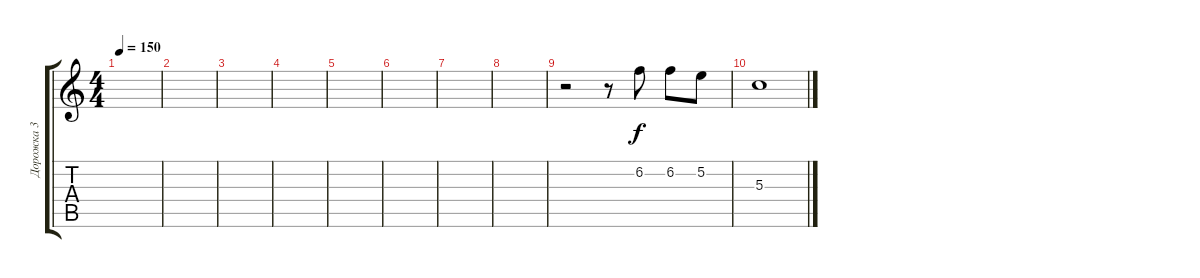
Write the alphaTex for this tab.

\track ("Дорожка 3" "Дорожка 3") {instrument overdrivenguitar}
\staff {score tabs}
\tuning (E4 B3 G3 D3 A2 E2) {hide}
\ts (4 4)
\tempo 150
\clef g2
\ks c
|
|
|
|
|
|
|
|
r.2 r.8 6.2.8 6.2.8 5.2.8 |
5.3.1
